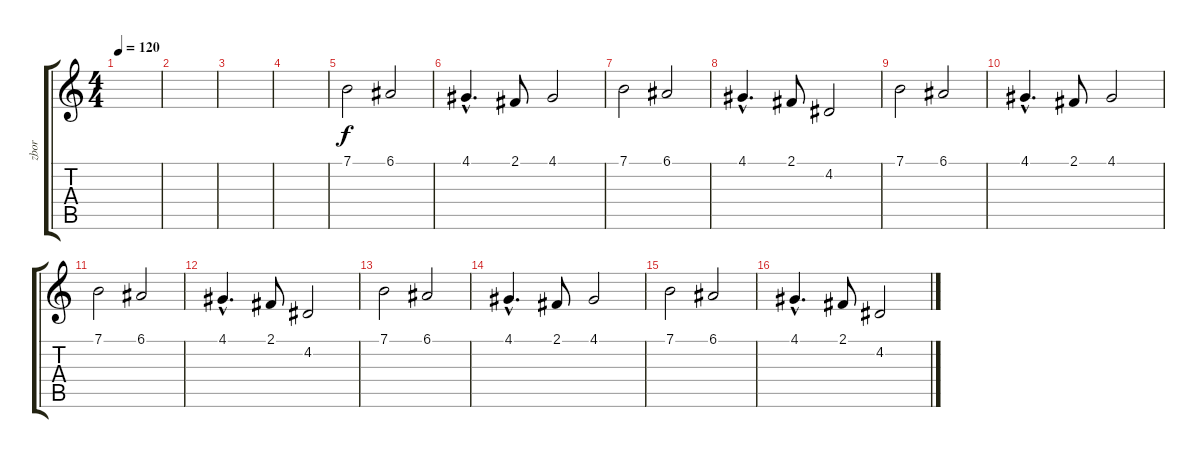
\track ("zbor" "zbor") {instrument pad4choir}
\staff {score tabs}
\tuning (E4 B3 G3 D3 A2 E2) {hide}
\ts (4 4)
\tempo 120
\clef g2
\ks c
|
|
|
|
7.1.2 6.1.2 |
4.1{hac}.4{d} 2.1.8 4.1.2 |
7.1.2 6.1.2 |
4.1{hac}.4{d} 2.1.8 4.2.2 |
7.1.2 6.1.2 |
4.1{hac}.4{d} 2.1.8 4.1.2 |
7.1.2 6.1.2 |
4.1{hac}.4{d} 2.1.8 4.2.2 |
7.1.2 6.1.2 |
4.1{hac}.4{d} 2.1.8 4.1.2 |
7.1.2 6.1.2 |
4.1{hac}.4{d} 2.1.8 4.2.2
